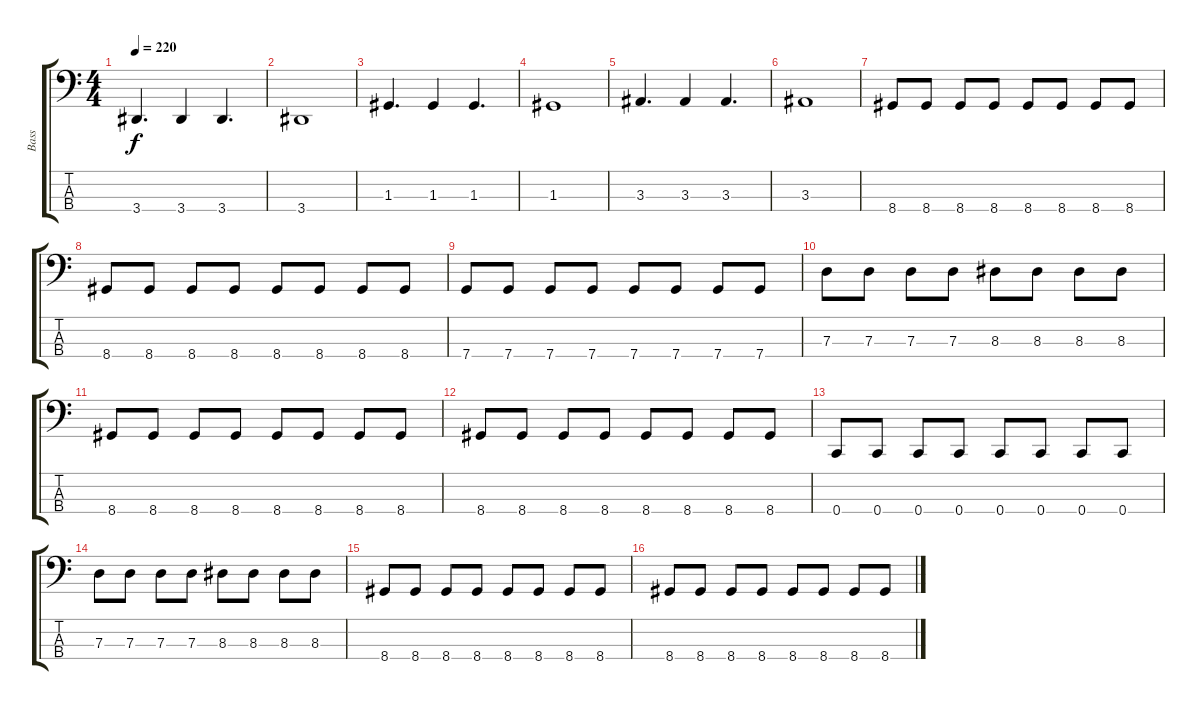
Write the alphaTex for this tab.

\track ("Bass" "Bass") {instrument electricbasspick}
\staff {score tabs}
\tuning (F2 C2 G1 C1) {hide}
\ts (4 4)
\tempo 220
\clef f4
\ks c
3.4.4{d dy f} 3.4.4 3.4.4{d} |
3.4.1 |
1.3.4{d} 1.3.4 1.3.4{d} |
1.3.1 |
3.3.4{d} 3.3.4 3.3.4{d} |
3.3.1 |
8.4.8 8.4.8 8.4.8 8.4.8 8.4.8 8.4.8 8.4.8 8.4.8 |
8.4.8 8.4.8 8.4.8 8.4.8 8.4.8 8.4.8 8.4.8 8.4.8 |
7.4.8 7.4.8 7.4.8 7.4.8 7.4.8 7.4.8 7.4.8 7.4.8 |
7.3.8 7.3.8 7.3.8 7.3.8 8.3.8 8.3.8 8.3.8 8.3.8 |
8.4.8 8.4.8 8.4.8 8.4.8 8.4.8 8.4.8 8.4.8 8.4.8 |
8.4.8 8.4.8 8.4.8 8.4.8 8.4.8 8.4.8 8.4.8 8.4.8 |
0.4.8 0.4.8 0.4.8 0.4.8 0.4.8 0.4.8 0.4.8 0.4.8 |
7.3.8 7.3.8 7.3.8 7.3.8 8.3.8 8.3.8 8.3.8 8.3.8 |
8.4.8 8.4.8 8.4.8 8.4.8 8.4.8 8.4.8 8.4.8 8.4.8 |
8.4.8 8.4.8 8.4.8 8.4.8 8.4.8 8.4.8 8.4.8 8.4.8
